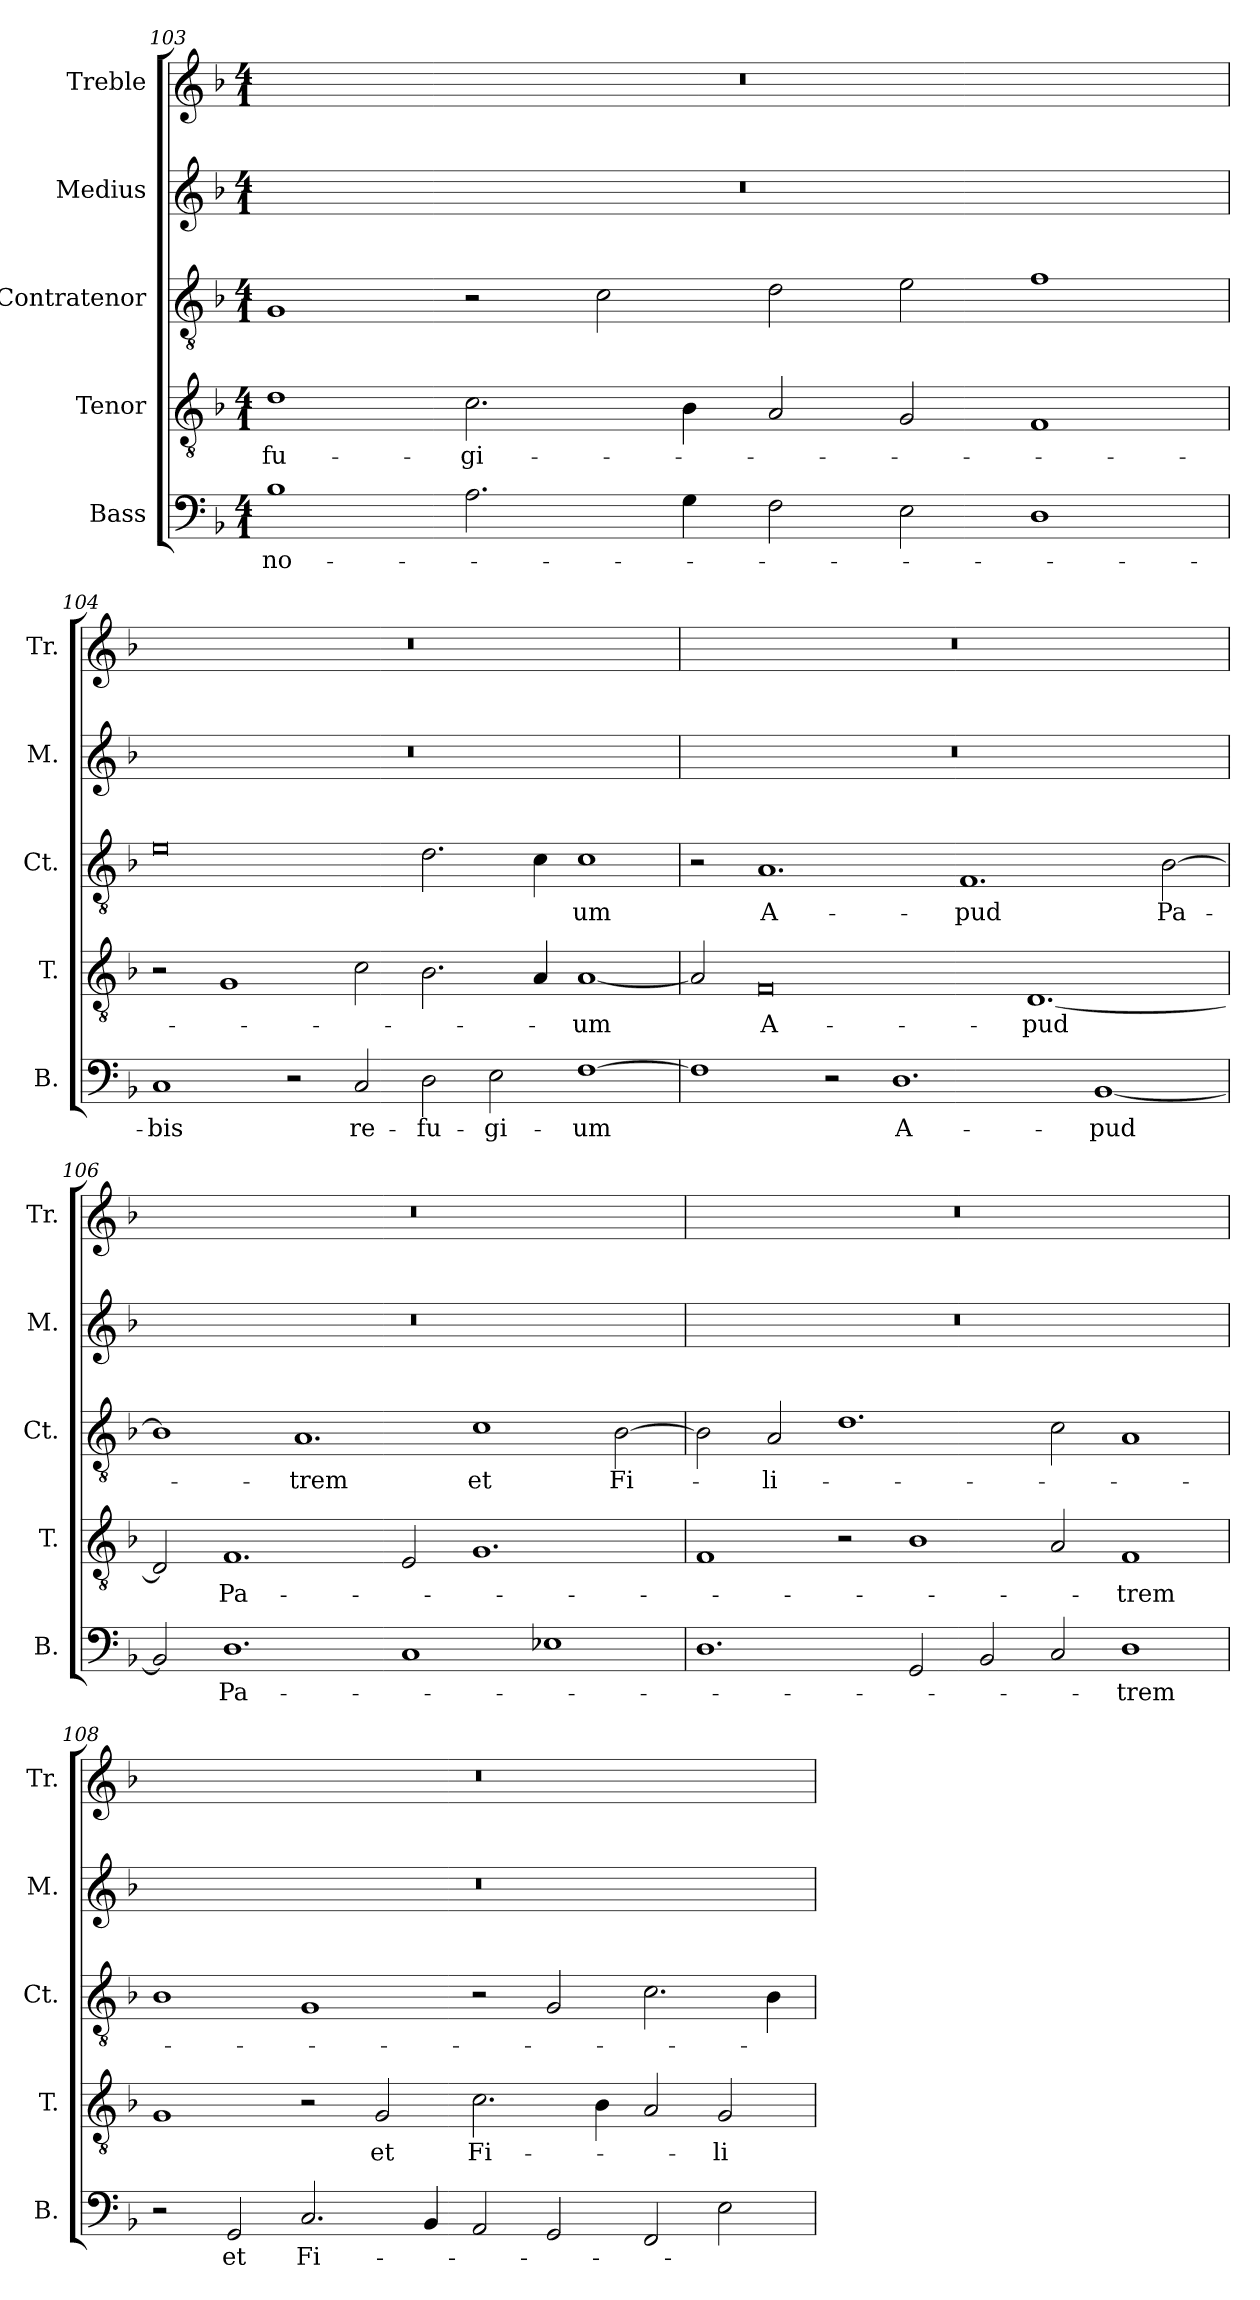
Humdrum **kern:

**kern	**text	**kern	**text	**kern	**text	**kern	**kern
*part5	*part5	*part4	*part4	*part3	*part3	*part2	*part1
*staff5	*staff5	*staff4	*staff4	*staff3	*staff3	*staff2	*staff1
*I"Bass	*	*I"Tenor	*	*I"Contratenor	*	*I"Medius	*I"Treble
*I'B.	*	*I'T.	*	*I'Ct.	*	*I'M.	*I'Tr.
*clefF4	*	*clefGv2	*	*clefGv2	*	*clefG2	*clefG2
*	*	*ITrd7c12	*	*ITrd7c12	*	*	*
*k[b-]	*	*k[b-]	*	*k[b-]	*	*k[b-]	*k[b-]
*d:	*	*d:	*	*d:	*	*d:	*d:
*M4/1	*	*M4/1	*	*M4/1	*	*M4/1	*M4/1
=103	=103	=103	=103	=103	=103	=103	=103
!	!LO:LY:b:color=#000000	!	!	!	!	!	!
!	!	!	!LO:LY:b:color=#000000	!	!	!LO:N:vis=1	!LO:N:vis=1
1B-i	no-	1Di	-fu-	1GGi	.	00r	00r
!	!	!	!LO:LY:b:color=#000000	!	!	!	!
2.Ai\	.	2.Ci\	-gi-	2r	.	.	.
.	.	.	.	2Ci\	.	.	.
4Gi\	.	4BB-i\	.	.	.	.	.
2Fi\	.	2AAi/	.	2Di\	.	.	.
2Ei\	.	2GGi/	.	2Ei\	.	.	.
1Di	.	1FFi	.	1Fi	.	.	.
!!LO:LB:g=z
=104	=104	=104	=104	=104	=104	=104	=104
!	!LO:LY:b:color=#000000	!	!	!	!	!LO:N:vis=1	!LO:N:vis=1
1Ci	-bis	2r	.	0Ei	.	00r	00r
.	.	1GGi	.	.	.	.	.
2r	.	.	.	.	.	.	.
!	!LO:LY:b:color=#000000	!	!	!	!	!	!
2Ci/	re-	2Ci\	.	.	.	.	.
!	!LO:LY:b:color=#000000	!	!	!	!	!	!
2Di\	-fu-	2.BB-i\	.	2.Di\	.	.	.
!	!LO:LY:b:color=#000000	!	!	!	!	!	!
2Ei\	-gi-	.	.	.	.	.	.
.	.	4AAi/	.	4Ci\	.	.	.
!	!LO:LY:b:color=#000000	!	!	!	!	!	!
!	!	!	!LO:LY:b:color=#000000	!	!	!	!
!	!	!	!	!	!LO:LY:b:color=#000000	!	!
[>1Fi	-um	[<1AAi	-um	1Ci	-um	.	.
=105	=105	=105	=105	=105	=105	=105	=105
!	!	!	!	!	!	!LO:N:vis=1	!LO:N:vis=1
1Fi]	.	2AAi/]	.	2r	.	00r	00r
!	!	!	!LO:LY:b:color=#000000	!	!	!	!
!	!	!	!	!	!LO:LY:b:color=#000000	!	!
.	.	0FFi	A-	1.AAi	A-	.	.
2r	.	.	.	.	.	.	.
!	!LO:LY:b:color=#000000	!	!	!	!	!	!
1.Di	A-	.	.	.	.	.	.
!	!	!	!	!	!LO:LY:b:color=#000000	!	!
.	.	.	.	1.FFi	-pud	.	.
!	!	!	!LO:LY:b:color=#000000	!	!	!	!
.	.	[<1.DDi	-pud	.	.	.	.
!	!LO:LY:b:color=#000000	!	!	!	!	!	!
[<1BB-i	-pud	.	.	.	.	.	.
!	!	!	!	!	!LO:LY:b:color=#000000	!	!
.	.	.	.	[>2BB-i\	Pa-	.	.
=106	=106	=106	=106	=106	=106	=106	=106
!	!	!	!	!	!	!LO:N:vis=1	!LO:N:vis=1
2BB-i/]	.	2DDi/]	.	1BB-i]	.	00r	00r
!	!LO:LY:b:color=#000000	!	!	!	!	!	!
!	!	!	!LO:LY:b:color=#000000	!	!	!	!
1.Di	Pa-	1.FFi	Pa-	.	.	.	.
!	!	!	!	!	!LO:LY:b:color=#000000	!	!
.	.	.	.	1.AAi	-trem	.	.
1Ci	.	2EEi/	.	.	.	.	.
!	!	!	!	!	!LO:LY:b:color=#000000	!	!
.	.	1.GGi	.	1Ci	et	.	.
1E-Xi	.	.	.	.	.	.	.
!	!	!	!	!	!LO:LY:b:color=#000000	!	!
.	.	.	.	[>2BB-i\	Fi-	.	.
!!LO:LB:g=z
=107	=107	=107	=107	=107	=107	=107	=107
!	!	!	!	!	!	!LO:N:vis=1	!LO:N:vis=1
1.Di	.	1FFi	.	2BB-i\]	.	00r	00r
!	!	!	!	!	!LO:LY:b:color=#000000	!	!
.	.	.	.	2AAi/	-li-	.	.
.	.	2r	.	1.Di	.	.	.
2GGi/	.	1BB-i	.	.	.	.	.
2BB-i/	.	.	.	.	.	.	.
2Ci/	.	2AAi/	.	2Ci\	.	.	.
!	!LO:LY:b:color=#000000	!	!	!	!	!	!
!	!	!	!LO:LY:b:color=#000000	!	!	!	!
1Di	-trem	1FFi	-trem	1AAi	.	.	.
=108	=108	=108	=108	=108	=108	=108	=108
!	!	!	!	!	!	!LO:N:vis=1	!LO:N:vis=1
2r	.	1GGi	.	1BB-i	.	00r	00r
!	!LO:LY:b:color=#000000	!	!	!	!	!	!
2GGi/	et	.	.	.	.	.	.
!	!LO:LY:b:color=#000000	!	!	!	!	!	!
2.Ci/	Fi-	2r	.	1GGi	.	.	.
!	!	!	!LO:LY:b:color=#000000	!	!	!	!
.	.	2GGi/	et	.	.	.	.
4BB-i/	.	.	.	.	.	.	.
!	!	!	!LO:LY:b:color=#000000	!	!	!	!
2AAi/	.	2.Ci\	Fi-	2r	.	.	.
2GGi/	.	.	.	2GGi/	.	.	.
.	.	4BB-i\	.	.	.	.	.
2FFi/	.	2AAi/	.	2.Ci\	.	.	.
!	!	!	!LO:LY:b:color=#000000	!	!	!	!
2Ei\	.	2GGi/	-li-	.	.	.	.
.	.	.	.	4BB-i\	.	.	.
=	=	=	=	=	=	=	=
*-	*-	*-	*-	*-	*-	*-	*-
